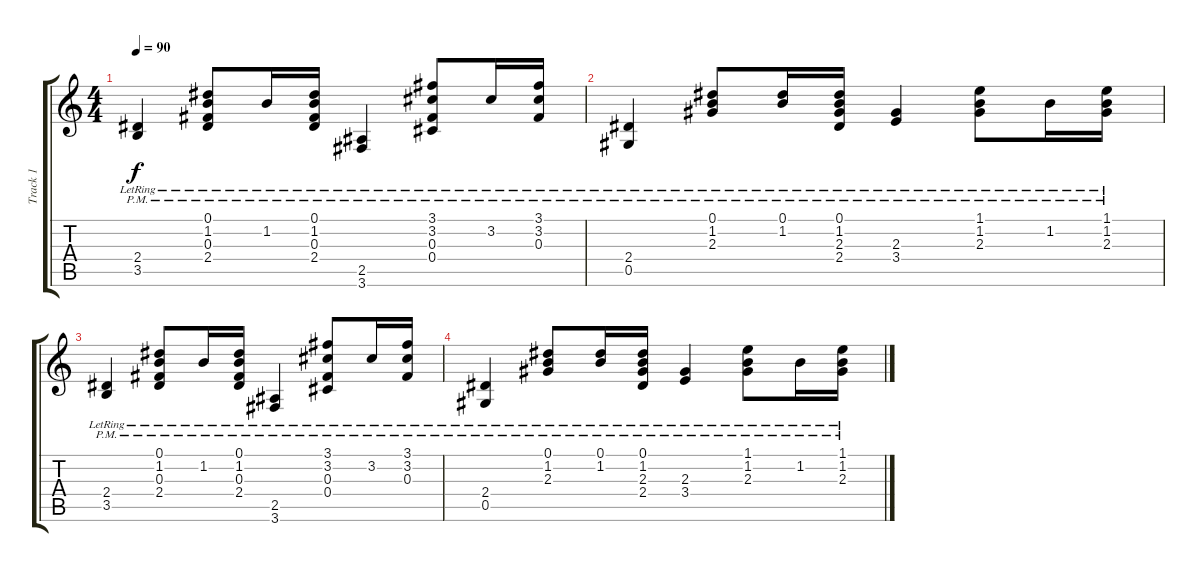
\track ("Track 1" "Track 1") {instrument overdrivenguitar}
\staff {score tabs}
\tuning (Eb4 Bb3 Gb3 Db3 Ab2 Eb2) {hide}
\ts (4 4)
\tempo 90
\clef g2
\ks c
(2.4{pm lr} 3.5{pm lr}).4{dy f} (0.1{pm lr} 1.2{pm lr} 0.3{pm lr} 2.4{pm lr}).8 1.2{pm lr}.16 (0.1{pm lr} 1.2{pm lr} 0.3{pm lr} 2.4{pm lr}).16 (2.5{pm lr} 3.6{pm lr}).4 (3.1{pm lr} 3.2{pm lr} 0.3{pm lr} 0.4{pm lr}).8 3.2{pm lr}.16 (3.1{pm lr} 3.2{pm lr} 0.3{pm lr}).16 |
(2.4{pm lr} 0.5{pm lr}).4 (0.1{pm lr} 1.2{pm lr} 2.3{pm lr}).8 (0.1{pm lr} 1.2{pm lr}).16 (0.1{pm lr} 1.2{pm lr} 2.3{pm lr} 2.4{pm lr}).16 (2.3{pm lr} 3.4{pm lr}).4 (1.1{pm lr} 1.2{pm lr} 2.3{pm lr}).8 1.2{pm lr}.16 (1.1{pm lr} 1.2{pm lr} 2.3{pm lr}).16 |
(2.4{pm lr} 3.5{pm lr}).4 (0.1{pm lr} 1.2{pm lr} 0.3{pm lr} 2.4{pm lr}).8 1.2{pm lr}.16 (0.1{pm lr} 1.2{pm lr} 0.3{pm lr} 2.4{pm lr}).16 (2.5{pm lr} 3.6{pm lr}).4 (3.1{pm lr} 3.2{pm lr} 0.3{pm lr} 0.4{pm lr}).8 3.2{pm lr}.16 (3.1{pm lr} 3.2{pm lr} 0.3{pm lr}).16 |
(2.4{pm lr} 0.5{pm lr}).4 (0.1{pm lr} 1.2{pm lr} 2.3{pm lr}).8 (0.1{pm lr} 1.2{pm lr}).16 (0.1{pm lr} 1.2{pm lr} 2.3{pm lr} 2.4{pm lr}).16 (2.3{pm lr} 3.4{pm lr}).4 (1.1{pm lr} 1.2{pm lr} 2.3{pm lr}).8 1.2{pm lr}.16 (1.1{pm lr} 1.2{pm lr} 2.3{pm lr}).16
